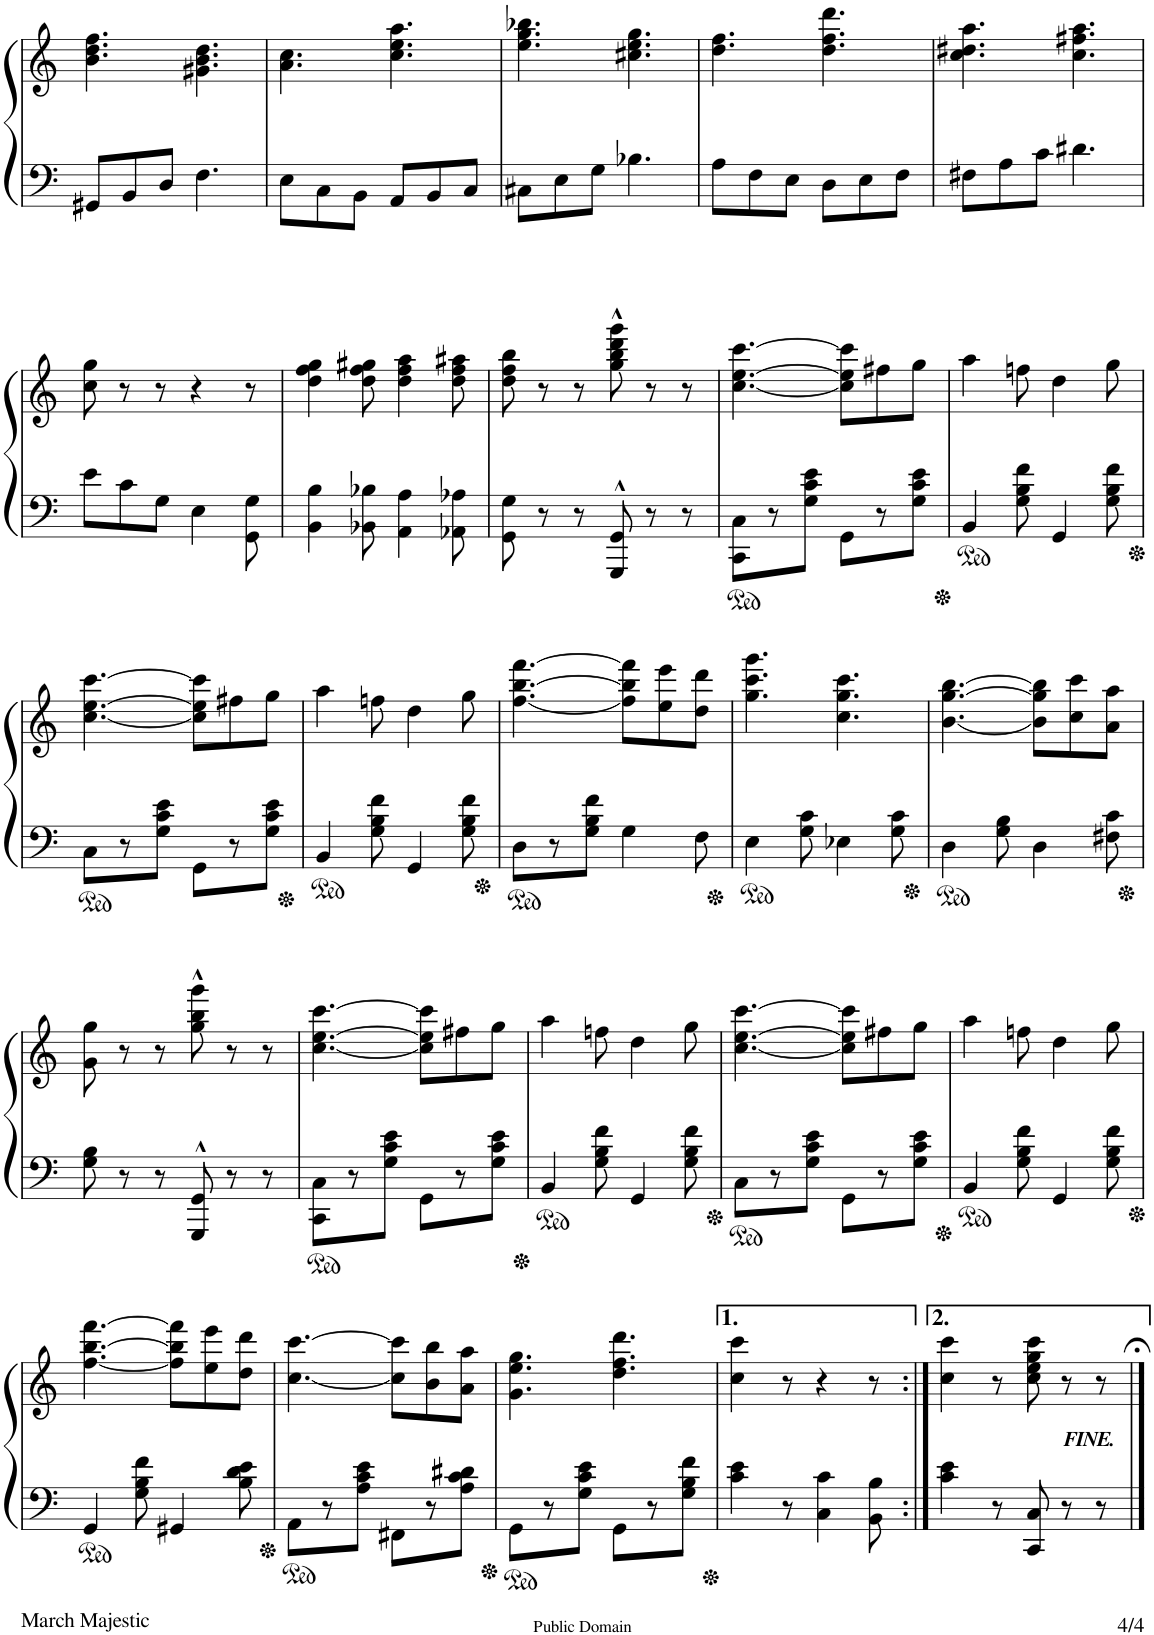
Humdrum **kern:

**kern	**kern
*part1	*part1
*staff2	*staff1
*I"Piano	*
*I'Pno.	*
!!LO:PB:g=z
*clefF4	*clefG2
*k[]	*k[]
*C:	*C:
*M6/8	*M6/8
=65	=65
8GG#X/L	4.b\ 4.dd\ 4.ff\
8BB/	.
8D/J	.
4.F\	4.g#X\ 4.b\ 4.dd\
=66	=66
8E\L	4.a\ 4.cc\
8C\	.
8BB\J	.
8AA/L	4.cc\ 4.ee\ 4.aa\
8BB/	.
8C/J	.
=67	=67
8C#X\L	4.ee\ 4.gg\ 4.bb-X\
8E\	.
8G\J	.
4.B-X\	4.cc#X\ 4.ee\ 4.gg\
=68	=68
8A\L	4.dd\ 4.ff\
8F\	.
8E\J	.
8D\L	4.dd\ 4.ff\ 4.ddd\
8E\	.
8F\J	.
=69	=69
8F#X\L	4.cc\ 4.dd#X\ 4.aa\
8A\	.
8c\J	.
4.d#X\	4.cc\ 4.ff#X\ 4.aa\
!!LO:LB:g=z
=70	=70
8e\L	8cc\ 8gg\
8c\	8r
8G\J	8r
4E\	4r
8GG\ 8G\	8r
=71	=71
4BB\ 4B\	4dd\ 4ff\ 4gg\
8BB-X\ 8B-X\	8dd\ 8ff\ 8gg#X\
4AA\ 4A\	4dd\ 4ff\ 4aa\
8AA-X\ 8A-X\	8dd\ 8ff\ 8aa#X\
=72	=72
8GG\ 8G\	8dd\ 8ff\ 8bb\
8r	8r
8r	8r
8GGG/^^ 8GG/^^	8gg\^^ 8bb\^^ 8ddd\^^ 8ggg\^^
8r	8r
8r	8r
=73	=73
8CC\ 8C\L	[4.cc\ [4.ee\ [4.ccc\
8r	.
8G\ 8c\ 8e\J	.
8GG\L	8cc\] 8ee\] 8ccc\]L
8r	8ff#X\
8G\ 8c\ 8e\J	8gg\J
=74	=74
4BB/	4aa\
8G\ 8B\ 8f\	8ffn\
4GG/	4dd\
8G\ 8B\ 8f\	8gg\
!!LO:LB:g=z
=75	=75
8C\L	[4.cc\ [4.ee\ [4.ccc\
8r	.
8G\ 8c\ 8e\J	.
8GG\L	8cc\] 8ee\] 8ccc\]L
8r	8ff#X\
8G\ 8c\ 8e\J	8gg\J
=76	=76
4BB/	4aa\
8G\ 8B\ 8f\	8ffn\
4GG/	4dd\
8G\ 8B\ 8f\	8gg\
=77	=77
8D\L	[4.ff\ [4.bb\ [4.fff\
8r	.
8G\ 8B\ 8f\J	.
4G\	8ff\] 8bb\] 8fff\]L
.	8ee\ 8eee\
8F\	8dd\ 8ddd\J
=78	=78
4E\	4.gg\ 4.ccc\ 4.ggg\
8G\ 8c\	.
4E-X\	4.cc\ 4.gg\ 4.ccc\
8G\ 8c\	.
=79	=79
4D\	[4.b\ [4.gg\ [4.bb\
8G\ 8B\	.
4D\	8b\] 8gg\] 8bb\]L
.	8cc\ 8ccc\
8F#X\ 8c\	8a\ 8aa\J
!!LO:LB:g=z
=80	=80
8G\ 8B\	8g\ 8gg\
8r	8r
8r	8r
8GGG/^^ 8GG/^^	8gg\^^ 8bb\^^ 8ggg\^^
8r	8r
8r	8r
=81	=81
8CC\ 8C\L	[4.cc\ [4.ee\ [4.ccc\
8r	.
8G\ 8c\ 8e\J	.
8GG\L	8cc\] 8ee\] 8ccc\]L
8r	8ff#X\
8G\ 8c\ 8e\J	8gg\J
=82	=82
4BB/	4aa\
8G\ 8B\ 8f\	8ffn\
4GG/	4dd\
8G\ 8B\ 8f\	8gg\
=83	=83
8C\L	[4.cc\ [4.ee\ [4.ccc\
8r	.
8G\ 8c\ 8e\J	.
8GG\L	8cc\] 8ee\] 8ccc\]L
8r	8ff#X\
8G\ 8c\ 8e\J	8gg\J
=84	=84
4BB/	4aa\
8G\ 8B\ 8f\	8ffn\
4GG/	4dd\
8G\ 8B\ 8f\	8gg\
!!LO:LB:g=z
=85	=85
4GG/	[4.ff\ [4.bb\ [4.fff\
8G\ 8B\ 8f\	.
4GG#X/	8ff\] 8bb\] 8fff\]L
.	8ee\ 8eee\
8B\ 8d\ 8e\	8dd\ 8ddd\J
=86	=86
8AA\L	[4.cc\ [4.ccc\
8r	.
8A\ 8c\ 8e\J	.
8FF#X\L	8cc\] 8ccc\]L
8r	8b\ 8bb\
8A\ 8c\ 8d#X\J	8a\ 8aa\J
=87	=87
8GG\L	4.g\ 4.ee\ 4.gg\
8r	.
8G\ 8c\ 8e\J	.
8GG\L	4.dd\ 4.ff\ 4.ddd\
8r	.
8G\ 8B\ 8f\J	.
=88	=88
4c\ 4e\	4cc\ 4ccc\
8r	8r
4C\ 4c\	4r
8BB\ 8B\	8r
=89:|!	=89:|!
4c\ 4e\	4cc\ 4ccc\
8r	8r
8CC/ 8C/	8cc\ 8ee\ 8gg\ 8ccc\
8r	8r
8r	8r
==	==
*-	*-
